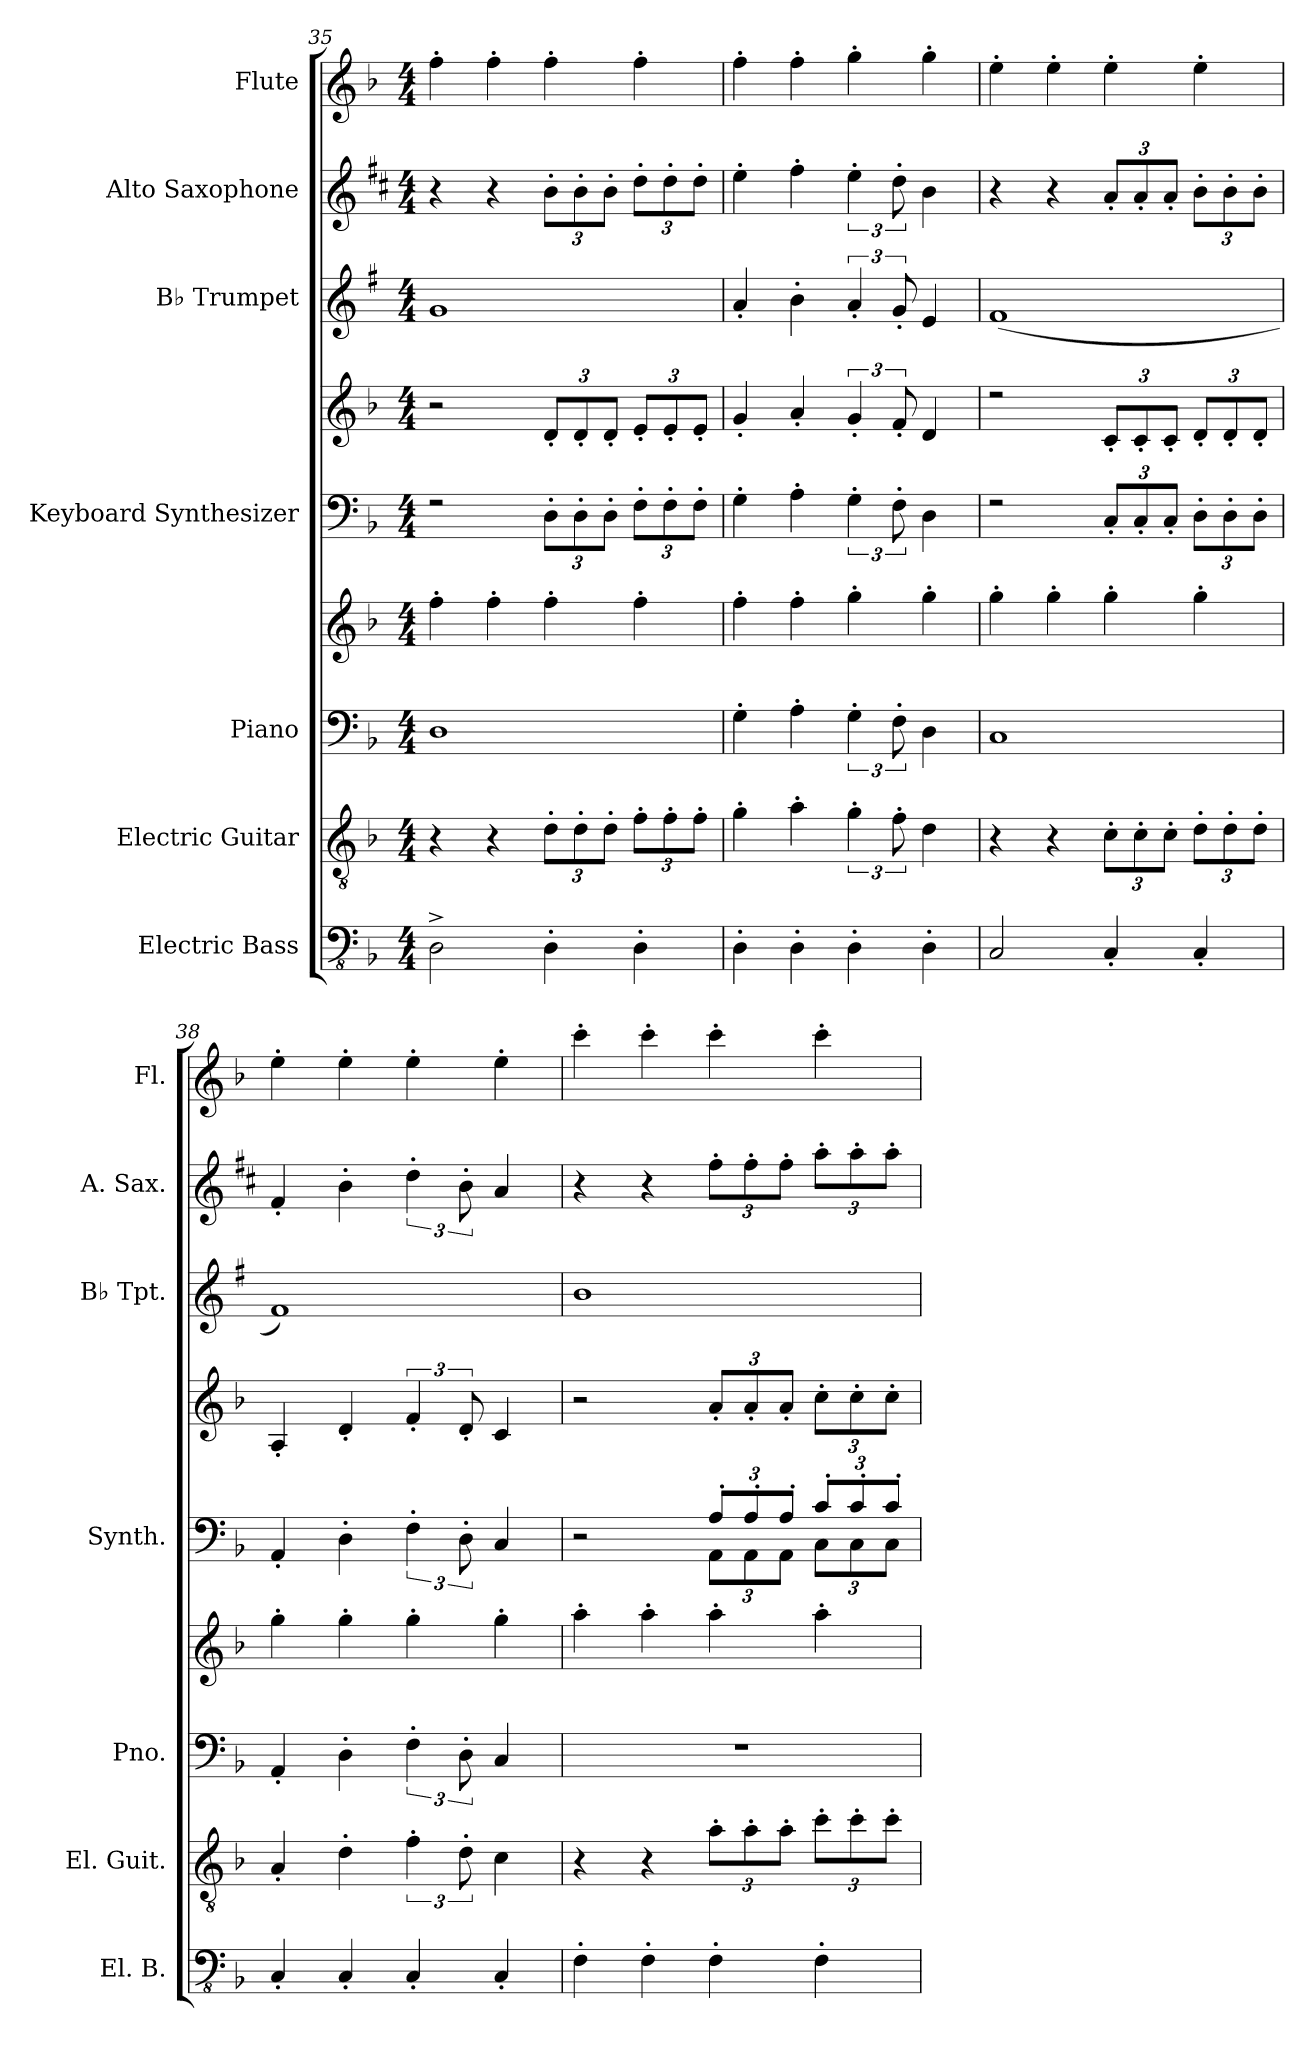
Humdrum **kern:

**kern	**kern	**kern	**kern	**kern	**kern	**kern	**kern	**kern
*part7	*part6	*part5	*part5	*part4	*part4	*part3	*part2	*part1
*staff9	*staff8	*staff7	*staff6	*staff5	*staff4	*staff3	*staff2	*staff1
*I"Electric Bass	*I"Electric Guitar	*I"Piano	*	*I"Keyboard Synthesizer	*	*I"B♭ Trumpet	*I"Alto Saxophone	*I"Flute
*I'El. B.	*I'El. Guit.	*I'Pno.	*	*I'Synth.	*	*I'B♭ Tpt.	*I'A. Sax.	*I'Fl.
!!LO:PB:g=z
*clefFv4	*clefGv2	*clefF4	*clefG2	*clefF4	*clefG2	*clefG2	*clefG2	*clefG2
*	*	*	*	*	*	*ITrd1c2	*ITrd5c9	*
*k[b-]	*k[b-]	*k[b-]	*k[b-]	*k[b-]	*k[b-]	*k[b-]	*k[b-]	*k[b-]
*F:	*F:	*F:	*F:	*F:	*F:	*F:	*F:	*F:
*M4/4	*M4/4	*M4/4	*M4/4	*M4/4	*M4/4	*M4/4	*M4/4	*M4/4
=35	=35	=35	=35	=35	=35	=35	=35	=35
2DD^\	4r	1D	4ff'\	2rF	2r	1f	4r	4ff'\
.	4r	.	4ff'\	.	.	.	4r	4ff'\
*	*Xbrackettup	*	*	*Xbrackettup	*Xbrackettup	*	*Xbrackettup	*
4DD'\	12d'\L	.	4ff'\	12D'\L	12d'/L	.	12d'\L	4ff'\
.	12d'\	.	.	12D'\	12d'/	.	12d'\	.
.	12d'\J	.	.	12D'\J	12d'/J	.	12d'\J	.
4DD'\	12f'\L	.	4ff'\	12F'\L	12e'/L	.	12f'\L	4ff'\
.	12f'\	.	.	12F'\	12e'/	.	12f'\	.
.	12f'\J	.	.	12F'\J	12e'/J	.	12f'\J	.
=36	=36	=36	=36	=36	=36	=36	=36	=36
4DD'\	4g'\	4G'\	4ff'\	4G'\	4g'/	4g'/	4g'\	4ff'\
4DD'\	4a'\	4A'\	4ff'\	4A'\	4a'/	4a'\	4a'\	4ff'\
*	*brackettup	*	*	*brackettup	*brackettup	*	*brackettup	*
4DD'\	6g'\	6G'\	4gg'\	6G'\	6g'/	6g'/	6g'\	4gg'\
.	12f'\	12F'\	.	12F'\	12f'/	12f'/	12f'\	.
4DD'\	4d\	4D\	4gg'\	4D\	4d/	4d/	4d\	4gg'\
=37	=37	=37	=37	=37	=37	=37	=37	=37
2CC/	4r	1C	4gg'\	2rF	2rdd	(1e	4r	4ee'\
.	4r	.	4gg'\	.	.	.	4r	4ee'\
*	*Xbrackettup	*	*	*Xbrackettup	*Xbrackettup	*	*Xbrackettup	*
4CC'/	12c'\L	.	4gg'\	12C'/L	12c'/L	.	12c'/L	4ee'\
.	12c'\	.	.	12C'/	12c'/	.	12c'/	.
.	12c'\J	.	.	12C'/J	12c'/J	.	12c'/J	.
4CC'/	12d'\L	.	4gg'\	12D'\L	12d'/L	.	12d'\L	4ee'\
.	12d'\	.	.	12D'\	12d'/	.	12d'\	.
.	12d'\J	.	.	12D'\J	12d'/J	.	12d'\J	.
=38	=38	=38	=38	=38	=38	=38	=38	=38
4CC'/	4A'/	4AA'/	4gg'\	4AA'/	4A'/	1e)	4A'/	4ee'\
4CC'/	4d'\	4D'\	4gg'\	4D'\	4d'/	.	4d'\	4ee'\
*	*brackettup	*	*	*brackettup	*brackettup	*	*brackettup	*
4CC'/	6f'\	6F'\	4gg'\	6F'\	6f'/	.	6f'\	4ee'\
.	12d'\	12D'\	.	12D'\	12d'/	.	12d'\	.
4CC'/	4c\	4C/	4gg'\	4C/	4c/	.	4c/	4ee'\
=39	=39	=39	=39	=39	=39	=39	=39	=39
*	*	*	*	*^	*	*	*	*
4FF'\	4r	1r	4aa'\	2r	2ryy	2r	1a	4r	4ccc'\
4FF'\	4r	.	4aa'\	.	.	.	.	4r	4ccc'\
*	*Xbrackettup	*	*	*Xbrackettup	*	*Xbrackettup	*	*Xbrackettup	*
4FF'\	12a'\L	.	4aa'\	12A'/L	12AA\L	12a'/L	.	12a'\L	4ccc'\
.	12a'\	.	.	12A'/	12AA\	12a'/	.	12a'\	.
.	12a'\J	.	.	12A'/J	12AA\J	12a'/J	.	12a'\J	.
4FF'\	12cc'\L	.	4aa'\	12c'/L	12C\L	12cc'\L	.	12cc'\L	4ccc'\
.	12cc'\	.	.	12c'/	12C\	12cc'\	.	12cc'\	.
.	12cc'\J	.	.	12c'/J	12C\J	12cc'\J	.	12cc'\J	.
*	*	*	*	*v	*v	*	*	*	*
=	=	=	=	=	=	=	=	=
*-	*-	*-	*-	*-	*-	*-	*-	*-
